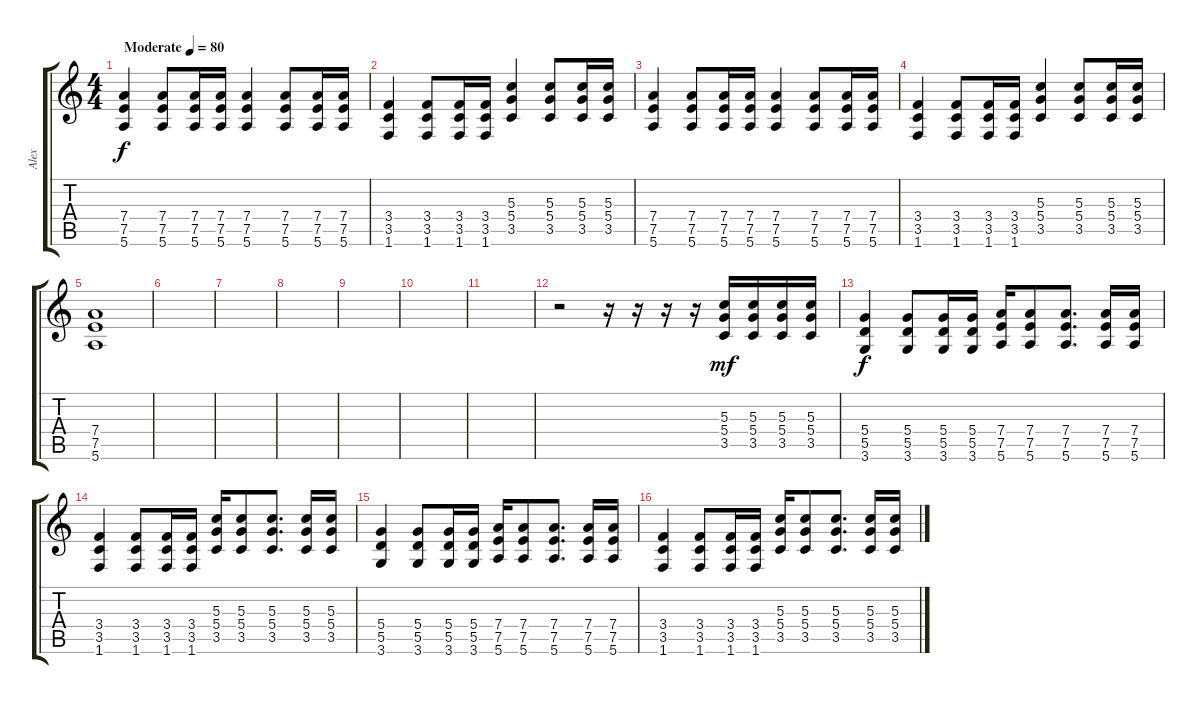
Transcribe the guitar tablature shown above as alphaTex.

\track ("Alex" "Alex") {instrument overdrivenguitar}
\staff {score tabs}
\tuning (E4 B3 G3 D3 A2 E2) {hide}
\ts (4 4)
\tempo (80 "Moderate")
\clef g2
\ks c
(7.4 7.5 5.6).4{dy f instrument overdrivenguitar} (7.4 7.5 5.6).8 (7.4 7.5 5.6).16 (7.4 7.5 5.6).16 (7.4 7.5 5.6).4 (7.4 7.5 5.6).8 (7.4 7.5 5.6).16 (7.4 7.5 5.6).16 |
(3.4 3.5 1.6).4 (3.4 3.5 1.6).8 (3.4 3.5 1.6).16 (3.4 3.5 1.6).16 (5.3 5.4 3.5).4 (5.3 5.4 3.5).8 (5.3 5.4 3.5).16 (5.3 5.4 3.5).16 |
(7.4 7.5 5.6).4 (7.4 7.5 5.6).8 (7.4 7.5 5.6).16 (7.4 7.5 5.6).16 (7.4 7.5 5.6).4 (7.4 7.5 5.6).8 (7.4 7.5 5.6).16 (7.4 7.5 5.6).16 |
(3.4 3.5 1.6).4 (3.4 3.5 1.6).8 (3.4 3.5 1.6).16 (3.4 3.5 1.6).16 (5.3 5.4 3.5).4 (5.3 5.4 3.5).8 (5.3 5.4 3.5).16 (5.3 5.4 3.5).16 |
(7.4 7.5 5.6).1 |
|
|
|
|
|
|
r.2 r.16 r.16 r.16 r.16 (5.3 5.4 3.5).16{dy mf} (5.3 5.4 3.5).16 (5.3 5.4 3.5).16 (5.3 5.4 3.5).16 |
(5.4 5.5 3.6).4{dy f} (5.4 5.5 3.6).8 (5.4 5.5 3.6).16 (5.4 5.5 3.6).16 (7.4 7.5 5.6).16 (7.4 7.5 5.6).8 (7.4 7.5 5.6).8{d} (7.4 7.5 5.6).16 (7.4 7.5 5.6).16 |
(3.4 3.5 1.6).4 (3.4 3.5 1.6).8 (3.4 3.5 1.6).16 (3.4 3.5 1.6).16 (5.3 5.4 3.5).16 (5.3 5.4 3.5).8 (5.3 5.4 3.5).8{d} (5.3 5.4 3.5).16 (5.3 5.4 3.5).16 |
(5.4 5.5 3.6).4 (5.4 5.5 3.6).8 (5.4 5.5 3.6).16 (5.4 5.5 3.6).16 (7.4 7.5 5.6).16 (7.4 7.5 5.6).8 (7.4 7.5 5.6).8{d} (7.4 7.5 5.6).16 (7.4 7.5 5.6).16 |
(3.4 3.5 1.6).4 (3.4 3.5 1.6).8 (3.4 3.5 1.6).16 (3.4 3.5 1.6).16 (5.3 5.4 3.5).16 (5.3 5.4 3.5).8 (5.3 5.4 3.5).8{d} (5.3 5.4 3.5).16 (5.3 5.4 3.5).16
